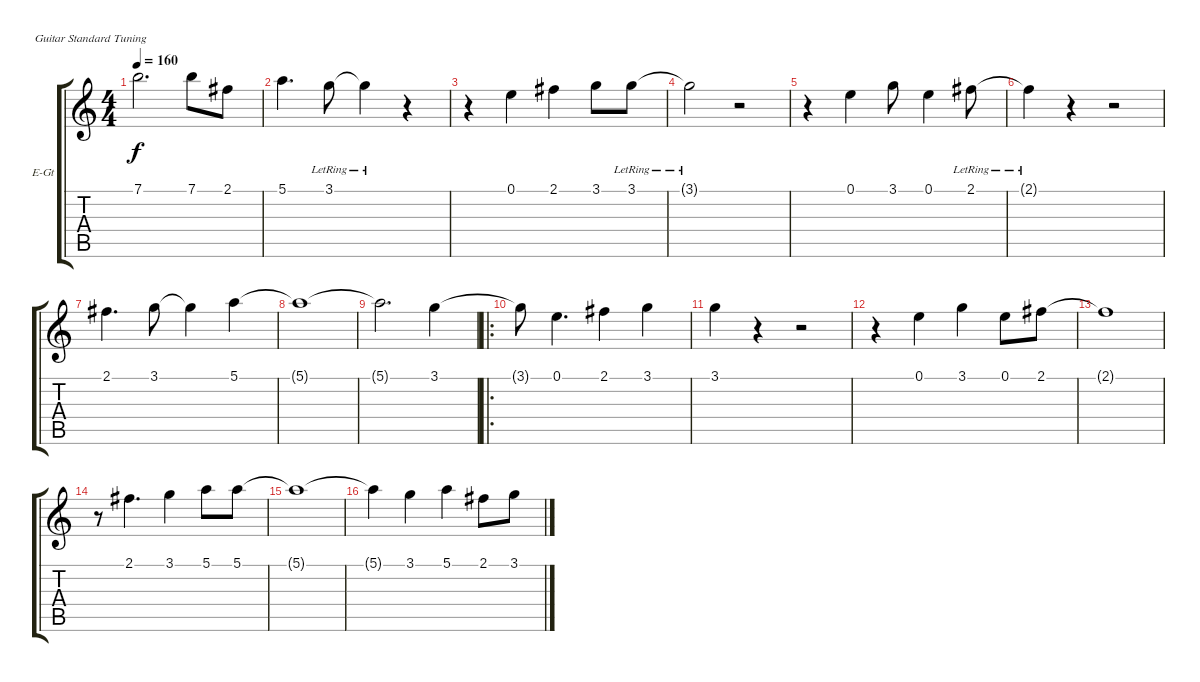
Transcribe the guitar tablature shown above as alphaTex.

\bracketExtendMode groupsimilarinstruments
\firstSystemTrackNameOrientation horizontal
\otherSystemsTrackNameOrientation horizontal
\track ("Jazz Guitar" "E-Gt") {instrument electricguitarjazz}
\staff {score tabs}
\tuning (E4 B3 G3 D3 A2 E2)
\ts (4 4)
\tempo 160
\clef g2
\ks c
7.1.2{d dy f} 7.1.8 2.1.8 |
5.1.4{d} 3.1{lr}.8 3.1{lr t}.4 r.4 |
r.4 0.1.4 2.1.4 3.1.8 3.1{lr}.8 |
3.1{lr t}.2 r.2 |
r.4 0.1.4 3.1.8 0.1.4 2.1{lr}.8 |
2.1{lr t}.4 r.4 r.2 |
2.1.4{d} 3.1.8 3.1{t}.4 5.1.4 |
5.1{t}.1 |
5.1{t}.2{d} 3.1.4 |
\ro
3.1{t}.8 0.1.4{d} 2.1.4 3.1.4 |
3.1.4 r.4 r.2 |
r.4 0.1.4 3.1.4 0.1.8 2.1.8 |
2.1{t}.1 |
r.8 2.1.4{d} 3.1.4 5.1.8 5.1.8 |
5.1{t}.1 |
5.1{t}.4 3.1.4 5.1.4 2.1.8 3.1.8
